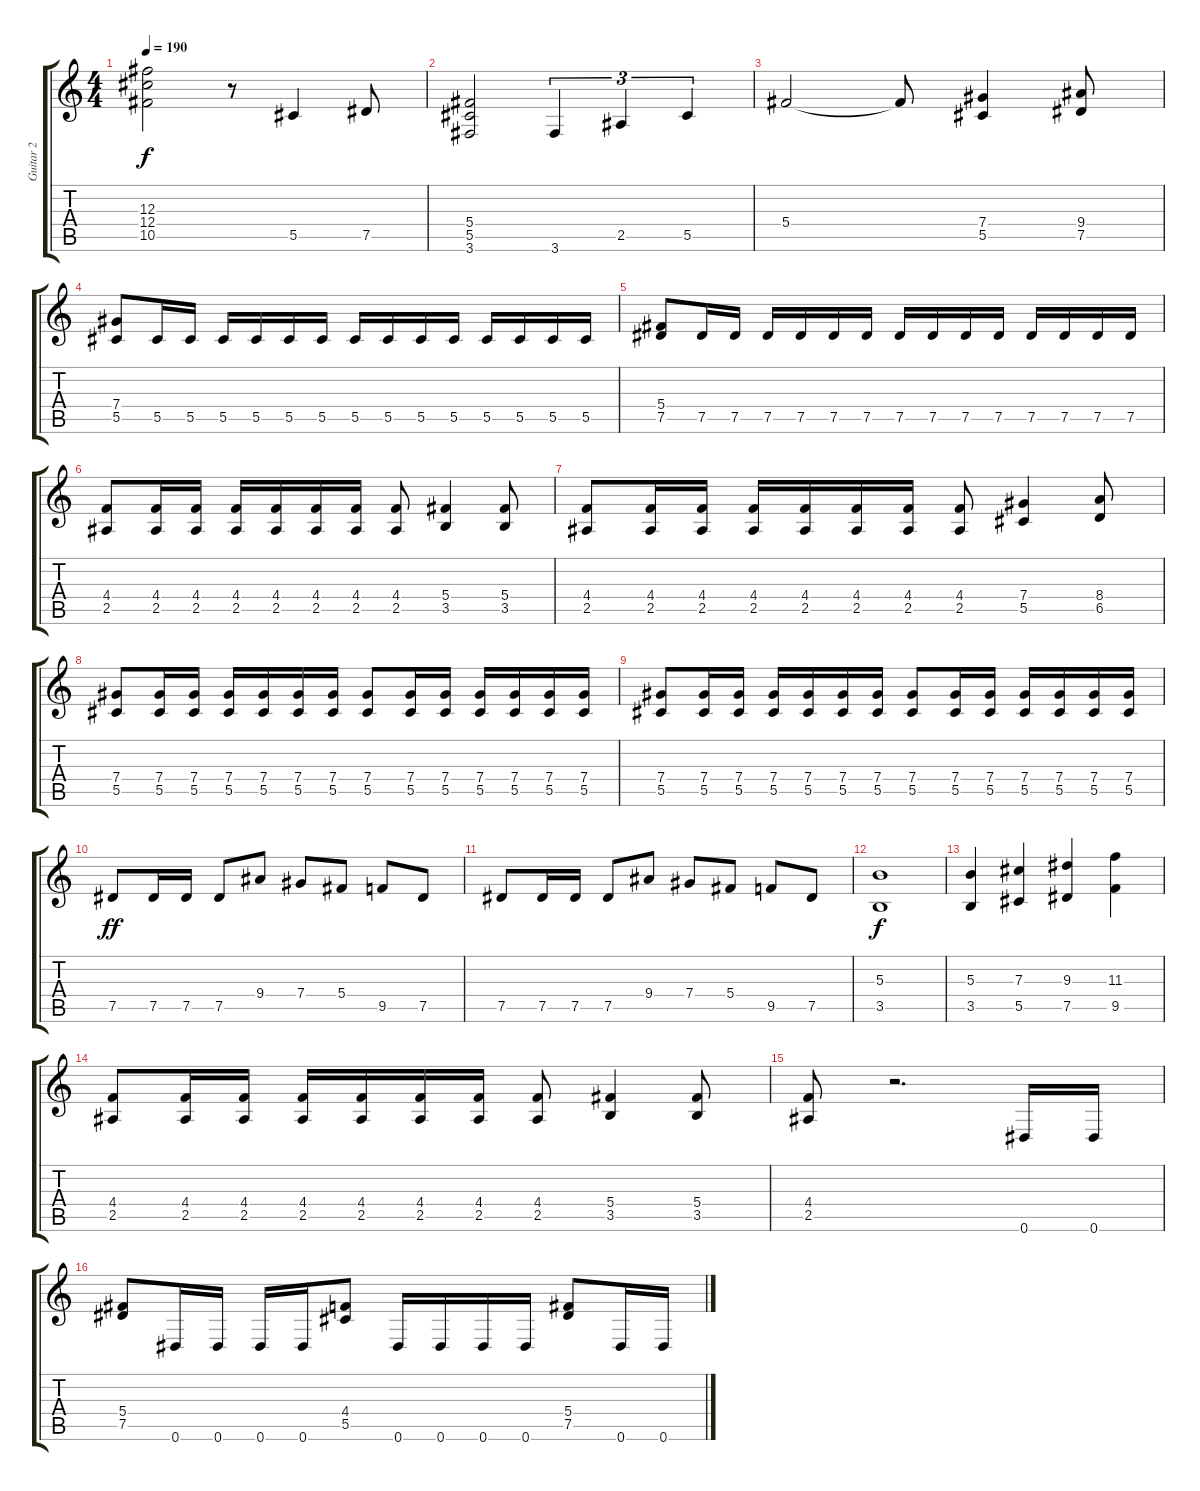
\track ("Guitar 2" "Guitar 2") {instrument distortionguitar}
\staff {score tabs}
\tuning (Eb4 Bb3 Gb3 Db3 Ab2 Eb2) {hide}
\ts (4 4)
\tempo 190
\clef g2
\ks c
(12.3 12.4 10.5).2{dy f} r.8 5.5.4 7.5.8 |
(5.4 5.5 3.6).2 3.6.4{tu (3 2)} 2.5.4{tu (3 2)} 5.5.4{tu (3 2)} |
5.4.2 5.4{t}.8 (7.4 5.5).4 (9.4 7.5).8 |
(7.4 5.5).8 5.5.16 5.5.16 5.5.16 5.5.16 5.5.16 5.5.16 5.5.16 5.5.16 5.5.16 5.5.16 5.5.16 5.5.16 5.5.16 5.5.16 |
(5.4 7.5).8 7.5.16 7.5.16 7.5.16 7.5.16 7.5.16 7.5.16 7.5.16 7.5.16 7.5.16 7.5.16 7.5.16 7.5.16 7.5.16 7.5.16 |
(4.4 2.5).8 (4.4 2.5).16 (4.4 2.5).16 (4.4 2.5).16 (4.4 2.5).16 (4.4 2.5).16 (4.4 2.5).16 (4.4 2.5).8 (5.4 3.5).4 (5.4 3.5).8 |
(4.4 2.5).8 (4.4 2.5).16 (4.4 2.5).16 (4.4 2.5).16 (4.4 2.5).16 (4.4 2.5).16 (4.4 2.5).16 (4.4 2.5).8 (7.4 5.5).4 (8.4 6.5).8 |
(7.4 5.5).8 (7.4 5.5).16 (7.4 5.5).16 (7.4 5.5).16 (7.4 5.5).16 (7.4 5.5).16 (7.4 5.5).16 (7.4 5.5).8 (7.4 5.5).16 (7.4 5.5).16 (7.4 5.5).16 (7.4 5.5).16 (7.4 5.5).16 (7.4 5.5).16 |
(7.4 5.5).8 (7.4 5.5).16 (7.4 5.5).16 (7.4 5.5).16 (7.4 5.5).16 (7.4 5.5).16 (7.4 5.5).16 (7.4 5.5).8 (7.4 5.5).16 (7.4 5.5).16 (7.4 5.5).16 (7.4 5.5).16 (7.4 5.5).16 (7.4 5.5).16 |
7.5.8{dy ff} 7.5.16 7.5.16 7.5.8 9.4.8 7.4.8 5.4.8 9.5.8 7.5.8 |
7.5.8 7.5.16 7.5.16 7.5.8 9.4.8 7.4.8 5.4.8 9.5.8 7.5.8 |
(5.3 3.5).1{dy f} |
(5.3 3.5).4 (7.3 5.5).4 (9.3 7.5).4 (11.3 9.5).4 |
(4.4 2.5).8 (4.4 2.5).16 (4.4 2.5).16 (4.4 2.5).16 (4.4 2.5).16 (4.4 2.5).16 (4.4 2.5).16 (4.4 2.5).8 (5.4 3.5).4 (5.4 3.5).8 |
(4.4 2.5).8 r.2{d} 0.6.16 0.6.16 |
(5.4 7.5).8 0.6.16 0.6.16 0.6.16 0.6.16 (4.4 5.5).8 0.6.16 0.6.16 0.6.16 0.6.16 (5.4 7.5).8 0.6.16 0.6.16
